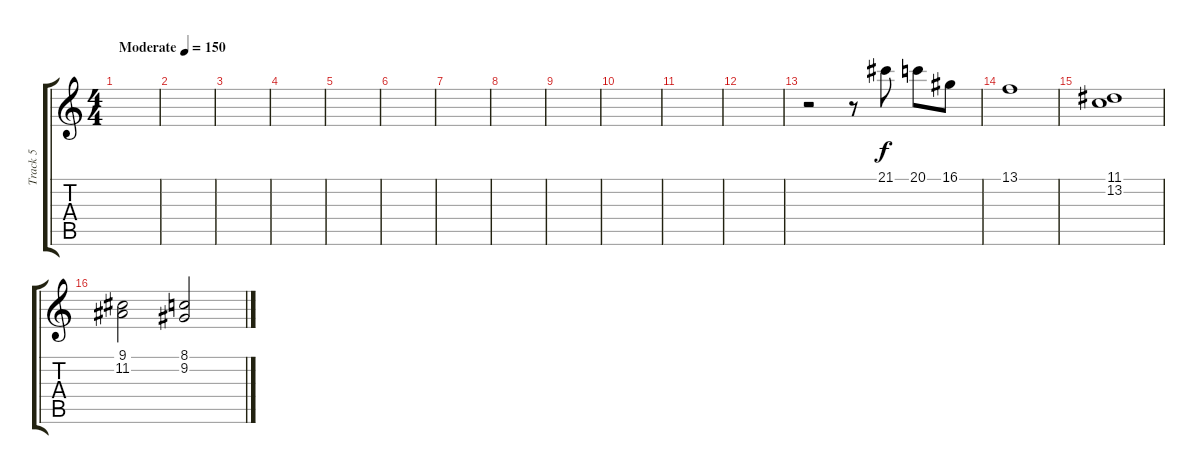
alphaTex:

\track ("Track 5" "Track 5") {instrument acousticgrandpiano}
\staff {score tabs}
\tuning (E4 B3 G3 D3 A2 E2) {hide}
\ts (4 4)
\tempo (150 "Moderate")
\clef g2
\ks c
|
|
|
|
|
|
|
|
|
|
|
|
r.2 r.8 21.1.8 20.1.8 16.1.8 |
13.1.1 |
(11.1 13.2).1 |
(9.1 11.2).2 (8.1 9.2).2
